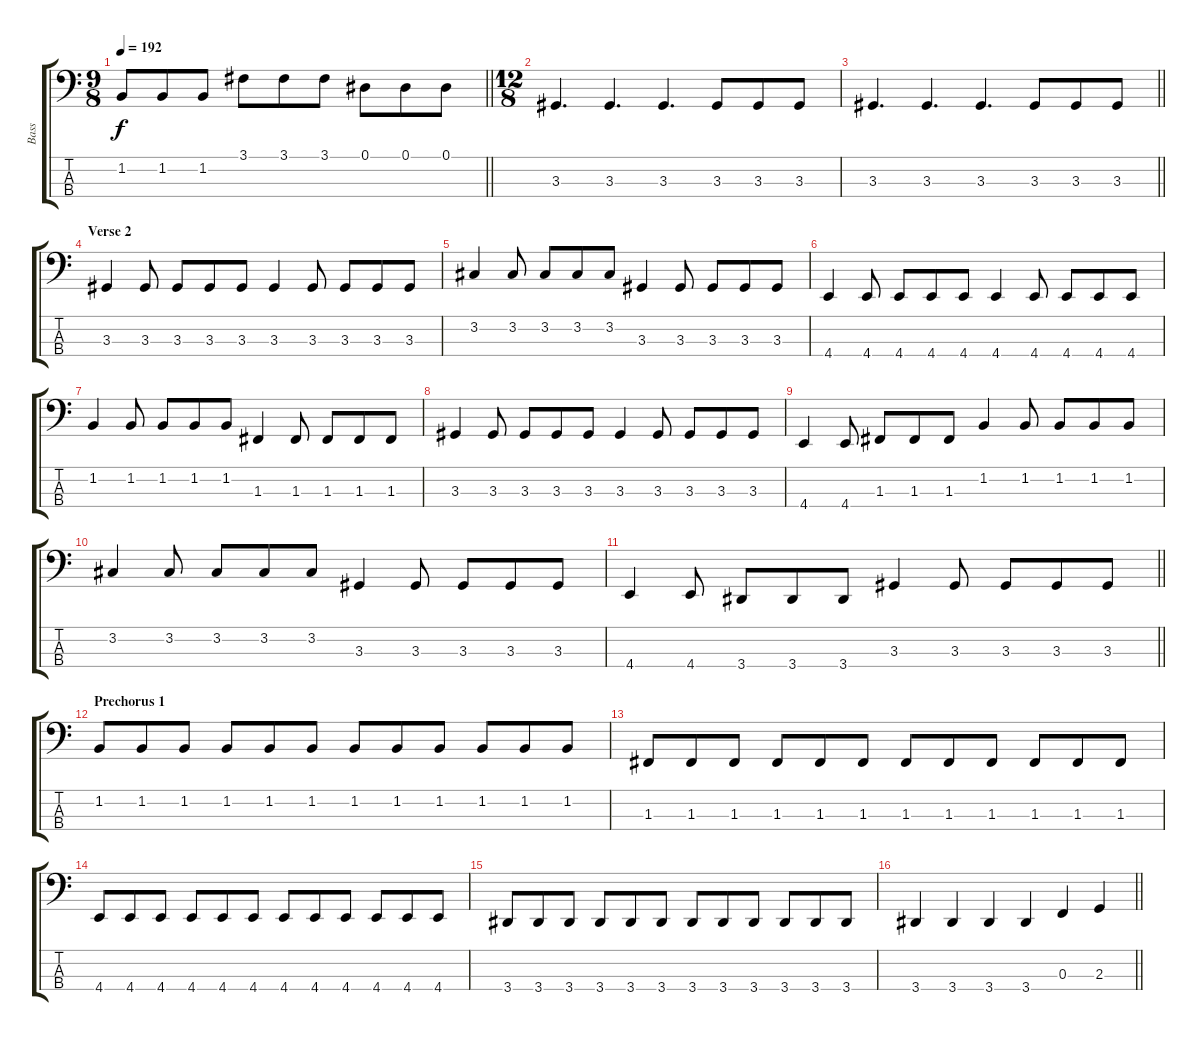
\track ("Bass" "Bass") {instrument electricbasspick}
\staff {score tabs}
\tuning (Eb2 Bb1 F1 C1) {hide}
\ts (9 8)
\tempo 192
\clef f4
\barLineRight lightlight
\ks c
1.2.8{dy f} 1.2.8 1.2.8 3.1.8 3.1.8 3.1.8 0.1.8 0.1.8 0.1.8 |
\ts (12 8)
3.3.4{d} 3.3.4{d} 3.3.4{d} 3.3.8 3.3.8 3.3.8 |
\barLineRight lightlight
3.3.4{d} 3.3.4{d} 3.3.4{d} 3.3.8 3.3.8 3.3.8 |
\section ("" "Verse 2")
3.3.4 3.3.8 3.3.8 3.3.8 3.3.8 3.3.4 3.3.8 3.3.8 3.3.8 3.3.8 |
3.2.4 3.2.8 3.2.8 3.2.8 3.2.8 3.3.4 3.3.8 3.3.8 3.3.8 3.3.8 |
4.4.4 4.4.8 4.4.8 4.4.8 4.4.8 4.4.4 4.4.8 4.4.8 4.4.8 4.4.8 |
1.2.4 1.2.8 1.2.8 1.2.8 1.2.8 1.3.4 1.3.8 1.3.8 1.3.8 1.3.8 |
3.3.4 3.3.8 3.3.8 3.3.8 3.3.8 3.3.4 3.3.8 3.3.8 3.3.8 3.3.8 |
4.4.4 4.4.8 1.3.8 1.3.8 1.3.8 1.2.4 1.2.8 1.2.8 1.2.8 1.2.8 |
3.2.4 3.2.8 3.2.8 3.2.8 3.2.8 3.3.4 3.3.8 3.3.8 3.3.8 3.3.8 |
\barLineRight lightlight
4.4.4 4.4.8 3.4.8 3.4.8 3.4.8 3.3.4 3.3.8 3.3.8 3.3.8 3.3.8 |
\section ("" "Prechorus 1")
1.2.8 1.2.8 1.2.8 1.2.8 1.2.8 1.2.8 1.2.8 1.2.8 1.2.8 1.2.8 1.2.8 1.2.8 |
1.3.8 1.3.8 1.3.8 1.3.8 1.3.8 1.3.8 1.3.8 1.3.8 1.3.8 1.3.8 1.3.8 1.3.8 |
4.4.8 4.4.8 4.4.8 4.4.8 4.4.8 4.4.8 4.4.8 4.4.8 4.4.8 4.4.8 4.4.8 4.4.8 |
3.4.8 3.4.8 3.4.8 3.4.8 3.4.8 3.4.8 3.4.8 3.4.8 3.4.8 3.4.8 3.4.8 3.4.8 |
\barLineRight lightlight
3.4.4 3.4.4 3.4.4 3.4.4 0.3.4 2.3.4
